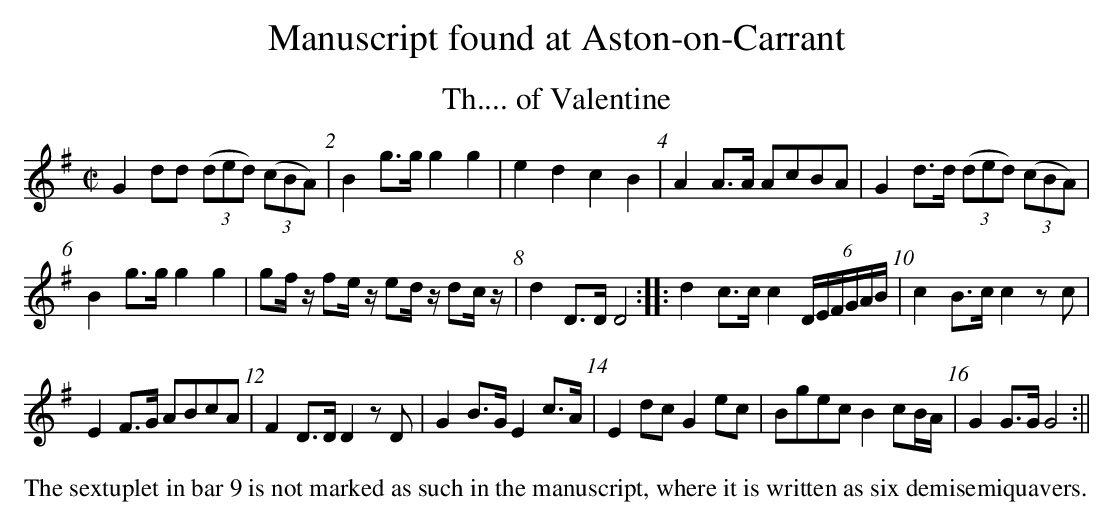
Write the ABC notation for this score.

X:1
T:Th.... of Valentine
M:C|
L:1/8
K:G
G2 dd ((3ded) ((3cBA) | B2 g>g g2 g2 | e2 d2 c2 B2 |\
 A2 A>A AcBA| G2 d>d ((3ded) ((3cBA) |
 B2 g>g g2 g2 | gf/2 z/2 fe/2 z/2 ed/2 z/2 dc/2 z/2 | d2 D>D D4 ::\
d2 c>c c2 (6:4:6 D/2E/2F/2G/2A/2B/2 | c2 B>c c2 z c |
 E2 F>G ABcA | F2 D>D D2 z D | G2 B>G E2 c>A |\
 E2 dc G2 ec | Bgec B2 cB/2A/2 | G2 G>G G4 :||
